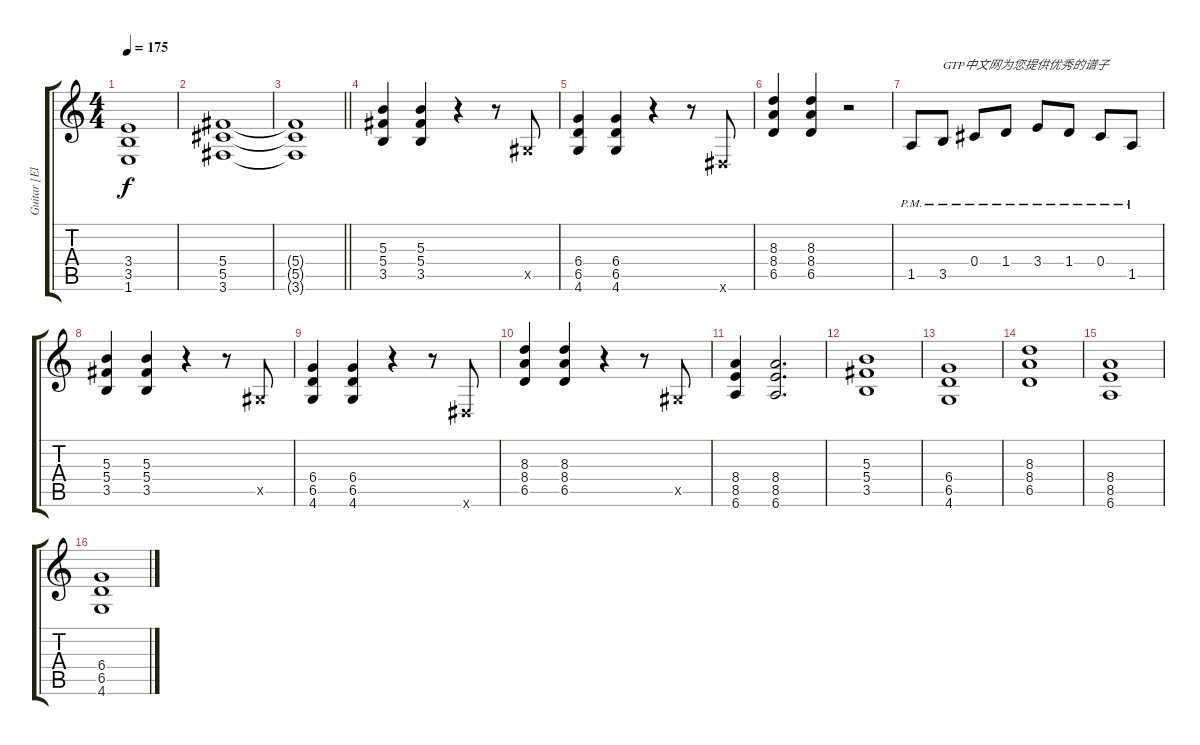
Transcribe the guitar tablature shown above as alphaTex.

\track ("Guitar [Electric]" "Guitar [El") {instrument distortionguitar}
\staff {score tabs}
\tuning (Eb4 Bb3 Gb3 Db3 Ab2 Eb2) {hide}
\ts (4 4)
\tempo 175
\clef g2
\ks c
(3.4{t} 3.5{t} 1.6{t}).1{dy f} |
(5.4 5.5 3.6).1 |
\barLineRight lightlight
(5.4{t} 5.5{t} 3.6{t}).1 |
(5.3 5.4 3.5).4 (5.3 5.4 3.5).4 r.4 r.8 0.5{x}.8 |
(6.4 6.5 4.6).4 (6.4 6.5 4.6).4 r.4 r.8 0.6{x}.8 |
(8.3 8.4 6.5).4 (8.3 8.4 6.5).4 r.2 |
1.5{pm}.8 3.5{pm}.8{txt "GTP中文网为您提供优秀的谱子"} 0.4{pm}.8 1.4{pm}.8 3.4{pm}.8 1.4{pm}.8 0.4{pm}.8 1.5{pm}.8 |
(5.3 5.4 3.5).4 (5.3 5.4 3.5).4 r.4 r.8 0.5{x}.8 |
(6.4 6.5 4.6).4 (6.4 6.5 4.6).4 r.4 r.8 0.6{x}.8 |
(8.3 8.4 6.5).4 (8.3 8.4 6.5).4 r.4 r.8 0.5{x}.8 |
(8.4 8.5 6.6).4 (8.4 8.5 6.6).2{d} |
(5.3 5.4 3.5).1 |
(6.4 6.5 4.6).1 |
(8.3 8.4 6.5).1 |
(8.4 8.5 6.6).1 |
(6.4 6.5 4.6).1
